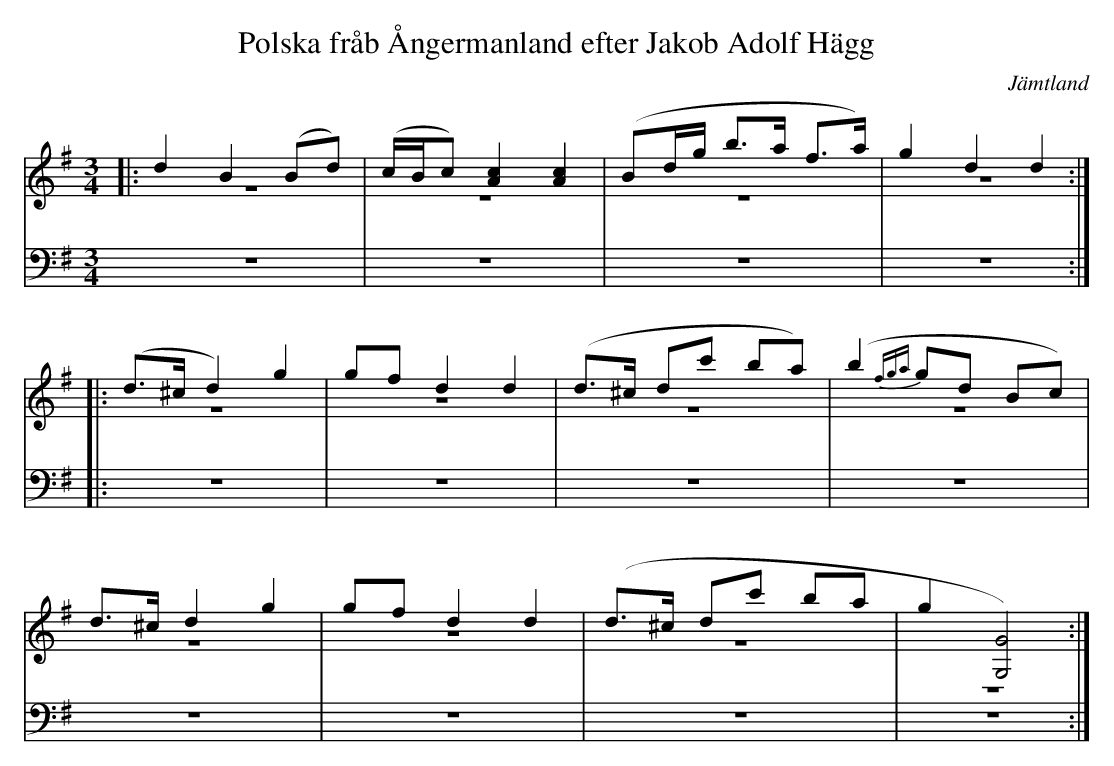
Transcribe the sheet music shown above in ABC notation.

X:1
T: Polska fråb Ångermanland efter Jakob Adolf Hägg
O: Jämtland
M: 3/4
L: 1/8
K: G
V:1
V:2 merge
V:3
V:4 merge
V:1
|:d2 B2 (Bd)|(c/B/c) [A2c2] [A2c2]|(Bd/g/ b>a f>a)|g2 d2 d2:|
|:(d>^c d2) g2|gf d2 d2|(d>^c dc' ba)|(b2 {f4/3g4/3a4/3}gd Bc)|
d>^c d2 g2|gf d2 d2|(d>^c dc' ba|g2 [G4G,4]):|
V:2
z6|z6|z6|z6:|
|:z6|z6|z6|z6|
z6|z6|z6|z6:|
V:3 clef=bass
z6|z6|z6|z6:|
|:z6|z6|z6|z6|
z6|z6|z6|z6:|
V:4 clef=bass
z6|z6|z6|z6:|
|:z6|z6|z6|z6|
z6|z6|z6|z6:|
